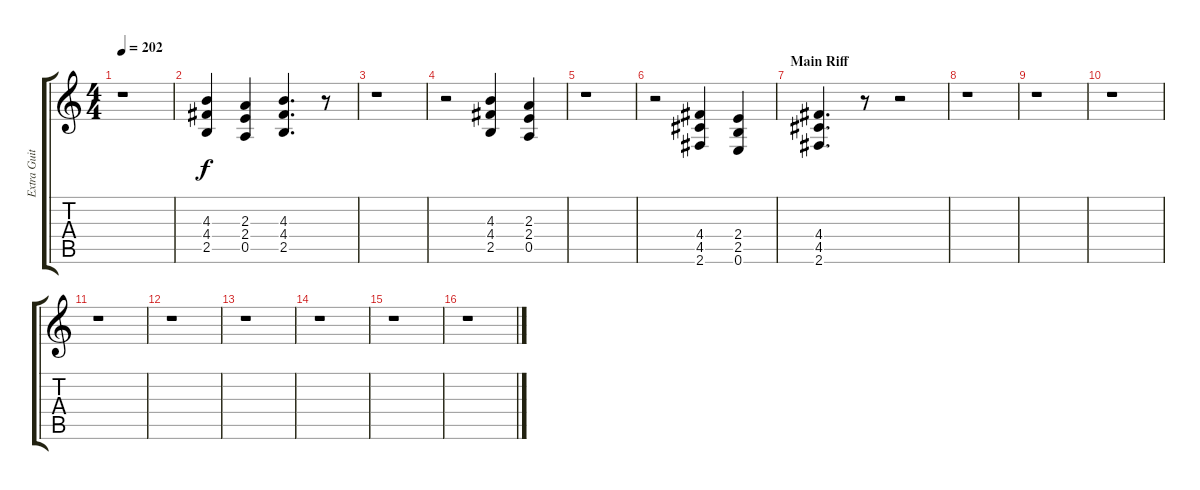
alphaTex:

\track ("Extra Guitar" "Extra Guit") {instrument distortionguitar}
\staff {score tabs}
\tuning (E4 B3 G3 D3 A2 E2) {hide}
\ts (4 4)
\tempo 202
\clef g2
\ks c
r.1{dy f} |
(4.3 4.4 2.5).4 (2.3 2.4 0.5).4 (4.3 4.4 2.5).4{d} r.8 |
r.1 |
r.2 (4.3 4.4 2.5).4 (2.3 2.4 0.5).4 |
r.1 |
r.2 (4.4 4.5 2.6).4 (2.4 2.5 0.6).4 |
\section ("" "Main Riff")
(4.4 4.5 2.6).4{d} r.8 r.2 |
r.1 |
r.1 |
r.1 |
r.1 |
r.1 |
r.1 |
r.1 |
r.1 |
r.1
